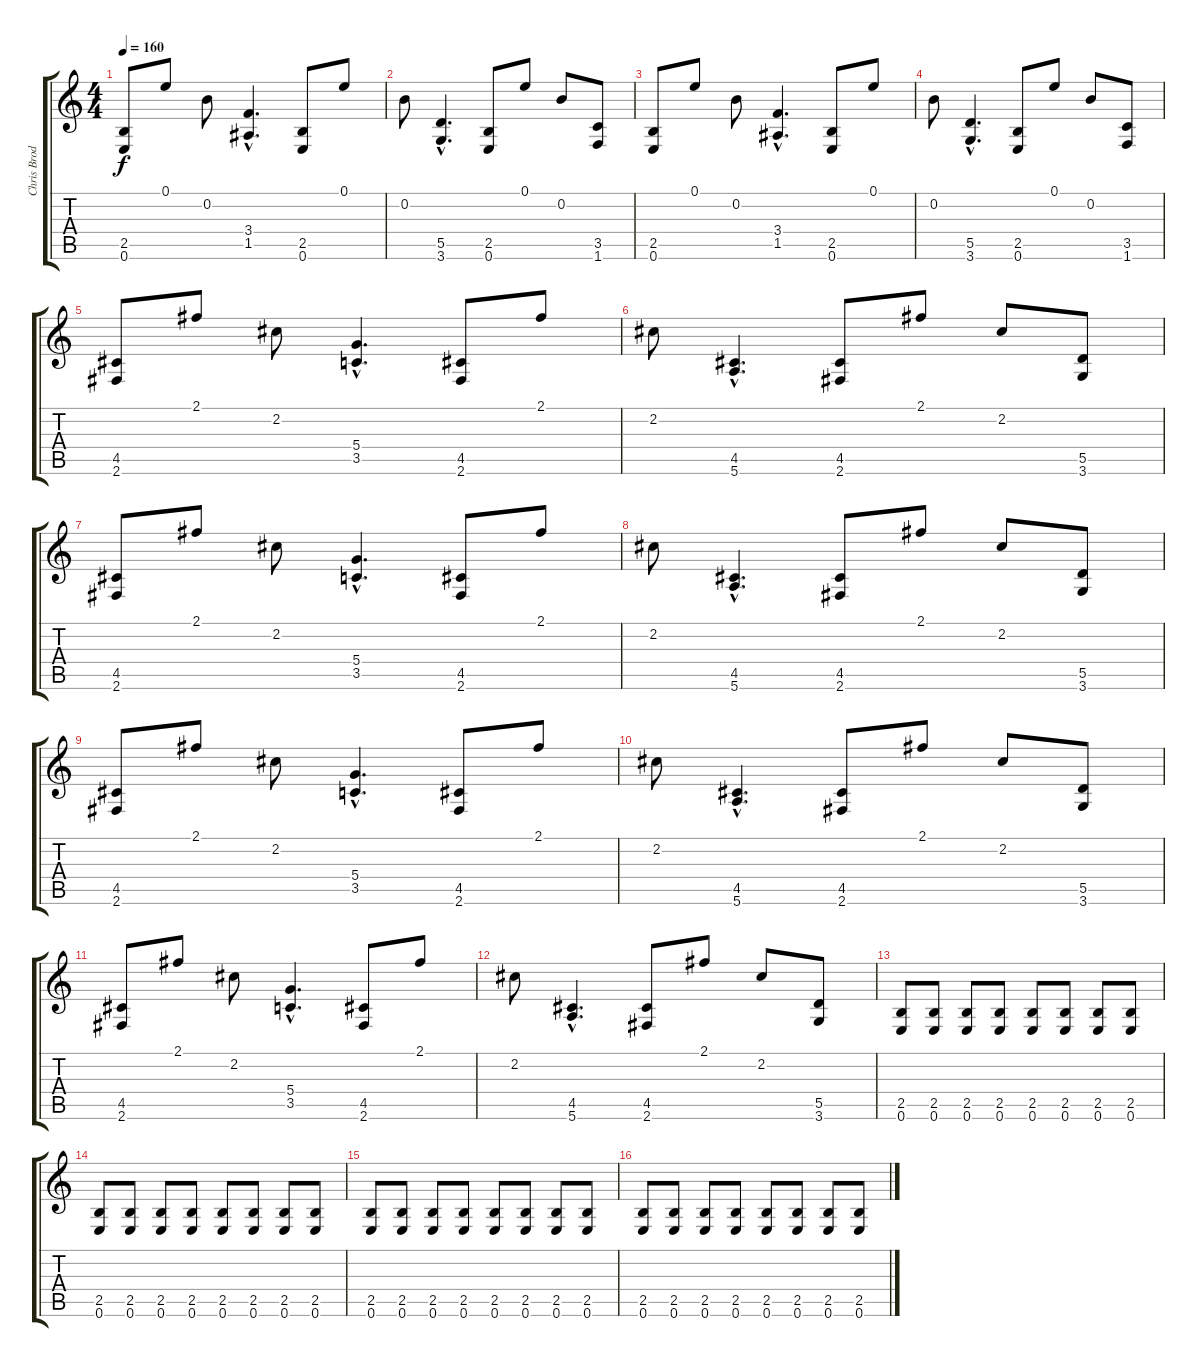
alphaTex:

\track ("Chris Broderick" "Chris Brod") {instrument distortionguitar}
\staff {score tabs}
\tuning (E4 B3 G3 D3 A2 E2) {hide}
\ts (4 4)
\tempo 160
\clef g2
\ks c
(2.5 0.6).8{dy f} 0.1.8 0.2.8 (3.4{hac} 1.5{hac}).4{d} (2.5 0.6).8 0.1.8 |
0.2.8 (5.5{hac} 3.6{hac}).4{d} (2.5 0.6).8 0.1.8 0.2.8 (3.5 1.6).8 |
(2.5 0.6).8 0.1.8 0.2.8 (3.4{hac} 1.5{hac}).4{d} (2.5 0.6).8 0.1.8 |
0.2.8 (5.5{hac} 3.6{hac}).4{d} (2.5 0.6).8 0.1.8 0.2.8 (3.5 1.6).8 |
(4.5 2.6).8 2.1.8 2.2.8 (5.4{hac} 3.5{hac}).4{d} (4.5 2.6).8 2.1.8 |
2.2.8 (4.5{hac} 5.6{hac}).4{d} (4.5 2.6).8 2.1.8 2.2.8 (5.5 3.6).8 |
(4.5 2.6).8 2.1.8 2.2.8 (5.4{hac} 3.5{hac}).4{d} (4.5 2.6).8 2.1.8 |
2.2.8 (4.5{hac} 5.6{hac}).4{d} (4.5 2.6).8 2.1.8 2.2.8 (5.5 3.6).8 |
(4.5 2.6).8 2.1.8 2.2.8 (5.4{hac} 3.5{hac}).4{d} (4.5 2.6).8 2.1.8 |
2.2.8 (4.5{hac} 5.6{hac}).4{d} (4.5 2.6).8 2.1.8 2.2.8 (5.5 3.6).8 |
(4.5 2.6).8 2.1.8 2.2.8 (5.4{hac} 3.5{hac}).4{d} (4.5 2.6).8 2.1.8 |
2.2.8 (4.5{hac} 5.6{hac}).4{d} (4.5 2.6).8 2.1.8 2.2.8 (5.5 3.6).8 |
(2.5 0.6).8 (2.5 0.6).8 (2.5 0.6).8 (2.5 0.6).8 (2.5 0.6).8 (2.5 0.6).8 (2.5 0.6).8 (2.5 0.6).8 |
(2.5 0.6).8 (2.5 0.6).8 (2.5 0.6).8 (2.5 0.6).8 (2.5 0.6).8 (2.5 0.6).8 (2.5 0.6).8 (2.5 0.6).8 |
(2.5 0.6).8 (2.5 0.6).8 (2.5 0.6).8 (2.5 0.6).8 (2.5 0.6).8 (2.5 0.6).8 (2.5 0.6).8 (2.5 0.6).8 |
(2.5 0.6).8 (2.5 0.6).8 (2.5 0.6).8 (2.5 0.6).8 (2.5 0.6).8 (2.5 0.6).8 (2.5 0.6).8 (2.5 0.6).8
